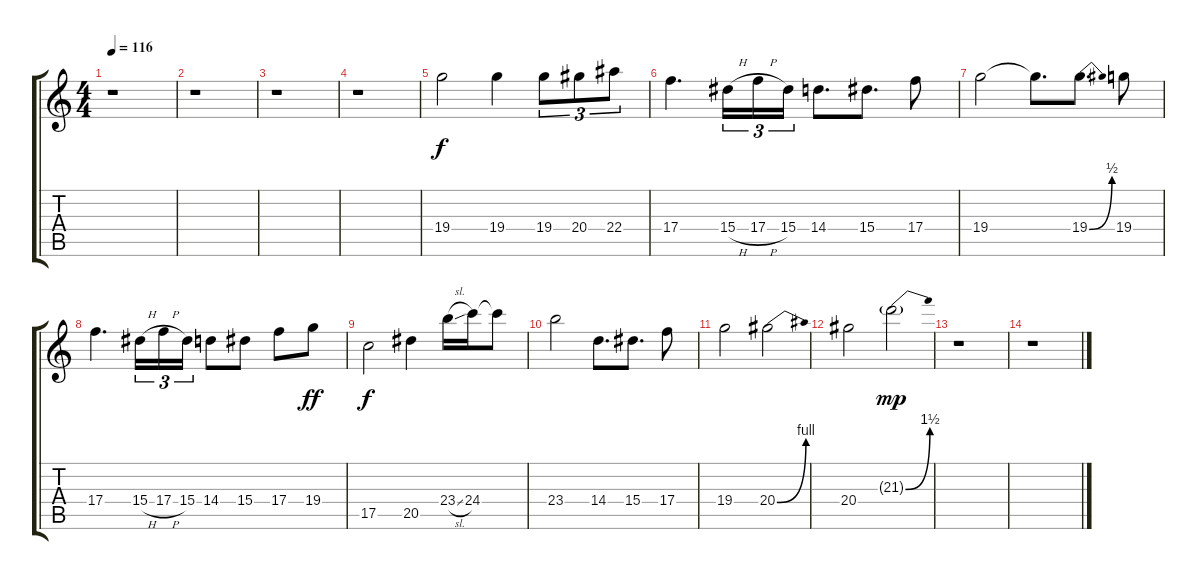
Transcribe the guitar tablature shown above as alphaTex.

\track "" {instrument distortionguitar}
\staff {score tabs}
\tuning (D4 A3 F3 C3 G2 C2) {hide}
\ts (4 4)
\tempo 116
\clef g2
\ks c
r.1{dy f} |
r.1 |
r.1 |
r.1 |
19.4.2 19.4.4 19.4.8{tu (3 2)} 20.4.8{tu (3 2)} 22.4.8{tu (3 2)} |
17.4.4{d} 15.4{h}.16{tu (3 2)} 17.4{h}.16{tu (3 2)} 15.4.16{tu (3 2)} 14.4.8{d} 15.4.8{d} 17.4.8 |
19.4.2 19.4{t}.8{d} 19.4{be (bend 0 0 60 2)}.8{d} 19.4.8 |
17.4.4{d} 15.4{h}.16{tu (3 2)} 17.4{h}.16{tu (3 2)} 15.4.16{tu (3 2)} 14.4.8 15.4.8 17.4.8 19.4.8{dy ff} |
17.5.2{dy f} 20.5.4 23.4{sl}.16 24.4.16 24.4{t}.8 |
23.4.2 14.4.8{d} 15.4.8{d} 17.4.8 |
19.4.2 20.4{be (bend 0 0 60 4)}.2 |
20.4.2 21.3{be (bend 0 0 60 6) g}.2{dy mp} |
r.1 |
r.1
